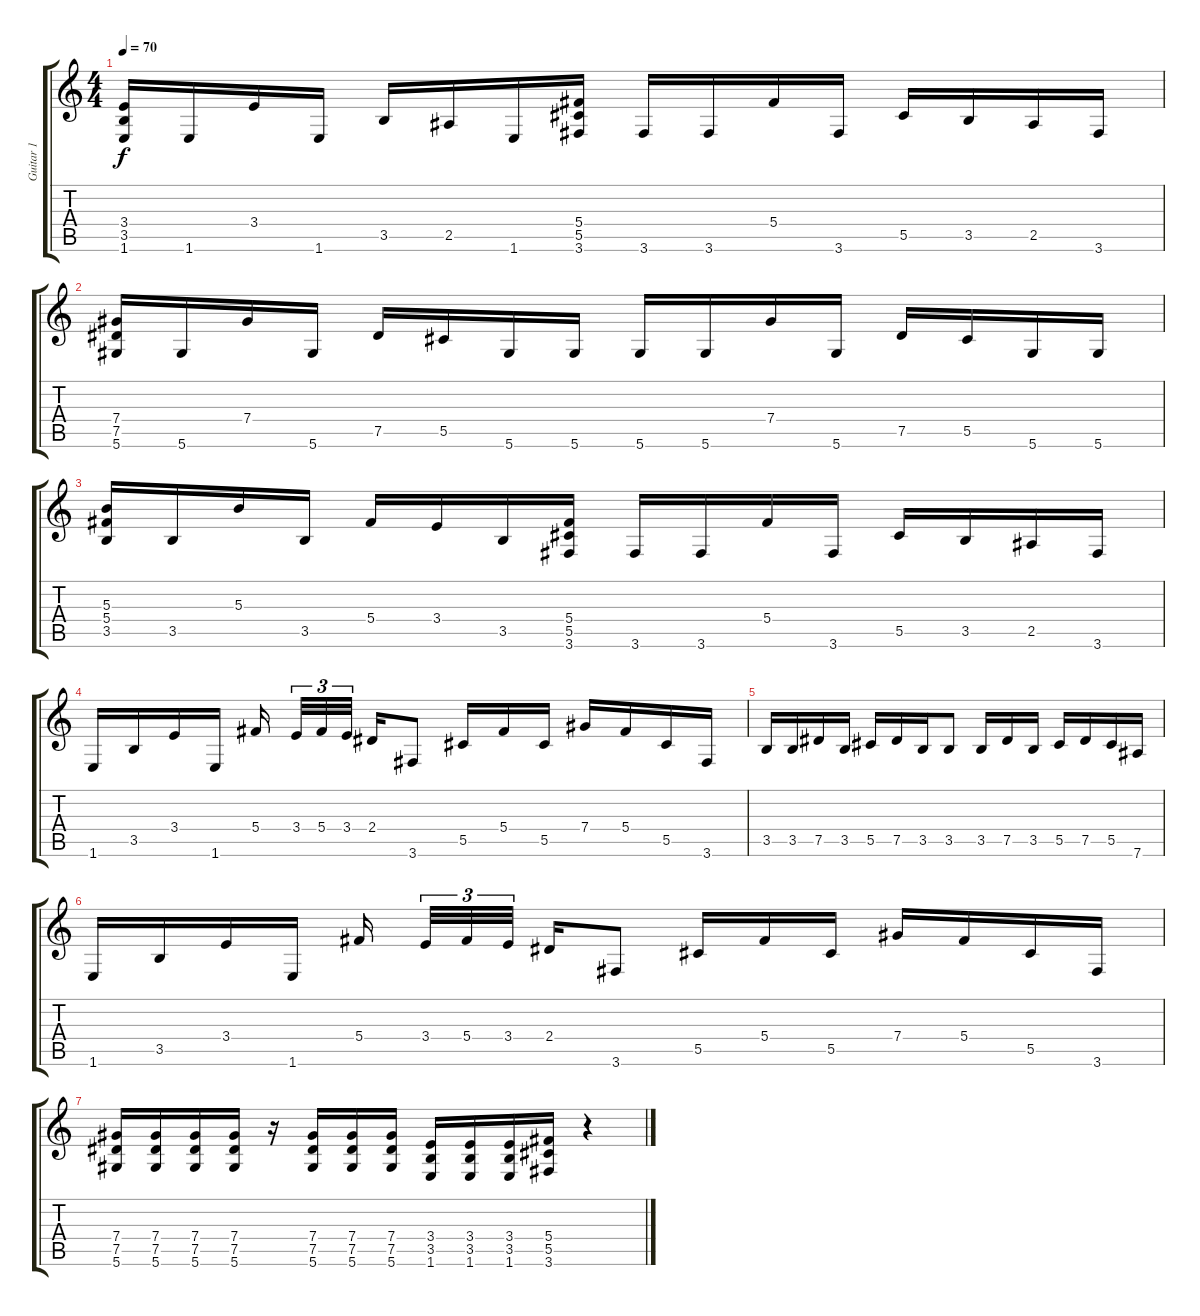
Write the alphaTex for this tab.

\track ("Guitar 1" "Guitar 1") {instrument distortionguitar}
\staff {score tabs}
\tuning (Eb4 Bb3 Gb3 Db3 Ab2 Eb2) {hide}
\ts (4 4)
\tempo 70
\clef g2
\ks c
(3.4 3.5 1.6).16{dy f} 1.6.16 3.4.16 1.6.16 3.5.16 2.5.16 1.6.16 (5.4 5.5 3.6).16 3.6.16 3.6.16 5.4.16 3.6.16 5.5.16 3.5.16 2.5.16 3.6.16 |
(7.4 7.5 5.6).16 5.6.16 7.4.16 5.6.16 7.5.16 5.5.16 5.6.16 5.6.16 5.6.16 5.6.16 7.4.16 5.6.16 7.5.16 5.5.16 5.6.16 5.6.16 |
(5.3 5.4 3.5).16 3.5.16 5.3.16 3.5.16 5.4.16 3.4.16 3.5.16 (5.4 5.5 3.6).16 3.6.16 3.6.16 5.4.16 3.6.16 5.5.16 3.5.16 2.5.16 3.6.16 |
1.6.16 3.5.16 3.4.16 1.6.16 5.4.16 3.4.32{tu (3 2)} 5.4.32{tu (3 2)} 3.4.32{tu (3 2)} 2.4.16 3.6.8 5.5.16 5.4.16 5.5.16 7.4.16 5.4.16 5.5.16 3.6.16 |
3.5.16 3.5.16 7.5.16 3.5.16 5.5.16 7.5.16 3.5.16 3.5.8 3.5.16 7.5.16 3.5.16 5.5.16 7.5.16 5.5.16 7.6.16 |
1.6.16 3.5.16 3.4.16 1.6.16 5.4.16 3.4.32{tu (3 2)} 5.4.32{tu (3 2)} 3.4.32{tu (3 2)} 2.4.16 3.6.8 5.5.16 5.4.16 5.5.16 7.4.16 5.4.16 5.5.16 3.6.16 |
(7.4 7.5 5.6).16 (7.4 7.5 5.6).16 (7.4 7.5 5.6).16 (7.4 7.5 5.6).16 r.16 (7.4 7.5 5.6).16 (7.4 7.5 5.6).16 (7.4 7.5 5.6).16 (3.4 3.5 1.6).16 (3.4 3.5 1.6).16 (3.4 3.5 1.6).16 (5.4 5.5 3.6).16 r.4
